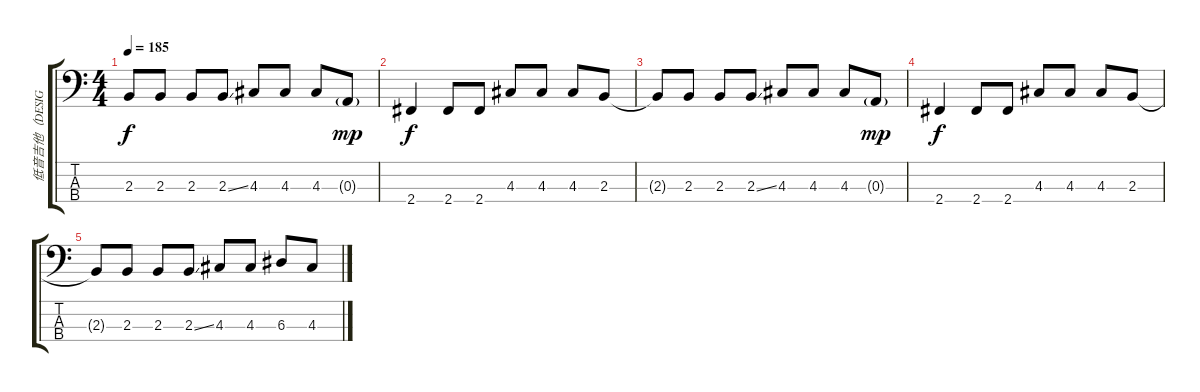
\track ("低音吉他（DESIGN CEO）" "低音吉他（DESIG") {instrument electricbassfinger}
\staff {score tabs}
\tuning (G2 D2 A1 E1) {hide}
\ts (4 4)
\tempo 185
\clef f4
\ks c
2.3{t}.8{dy f} 2.3.8 2.3.8 2.3{ss}.8 4.3.8 4.3.8 4.3.8 0.3{g}.8{dy mp} |
2.4.4{dy f} 2.4.8 2.4.8 4.3.8 4.3.8 4.3.8 2.3.8 |
2.3{t}.8 2.3.8 2.3.8 2.3{ss}.8 4.3.8 4.3.8 4.3.8 0.3{g}.8{dy mp} |
2.4.4{dy f} 2.4.8 2.4.8 4.3.8 4.3.8 4.3.8 2.3.8 |
2.3{t}.8 2.3.8 2.3.8 2.3{ss}.8 4.3.8 4.3.8 6.3.8 4.3.8
